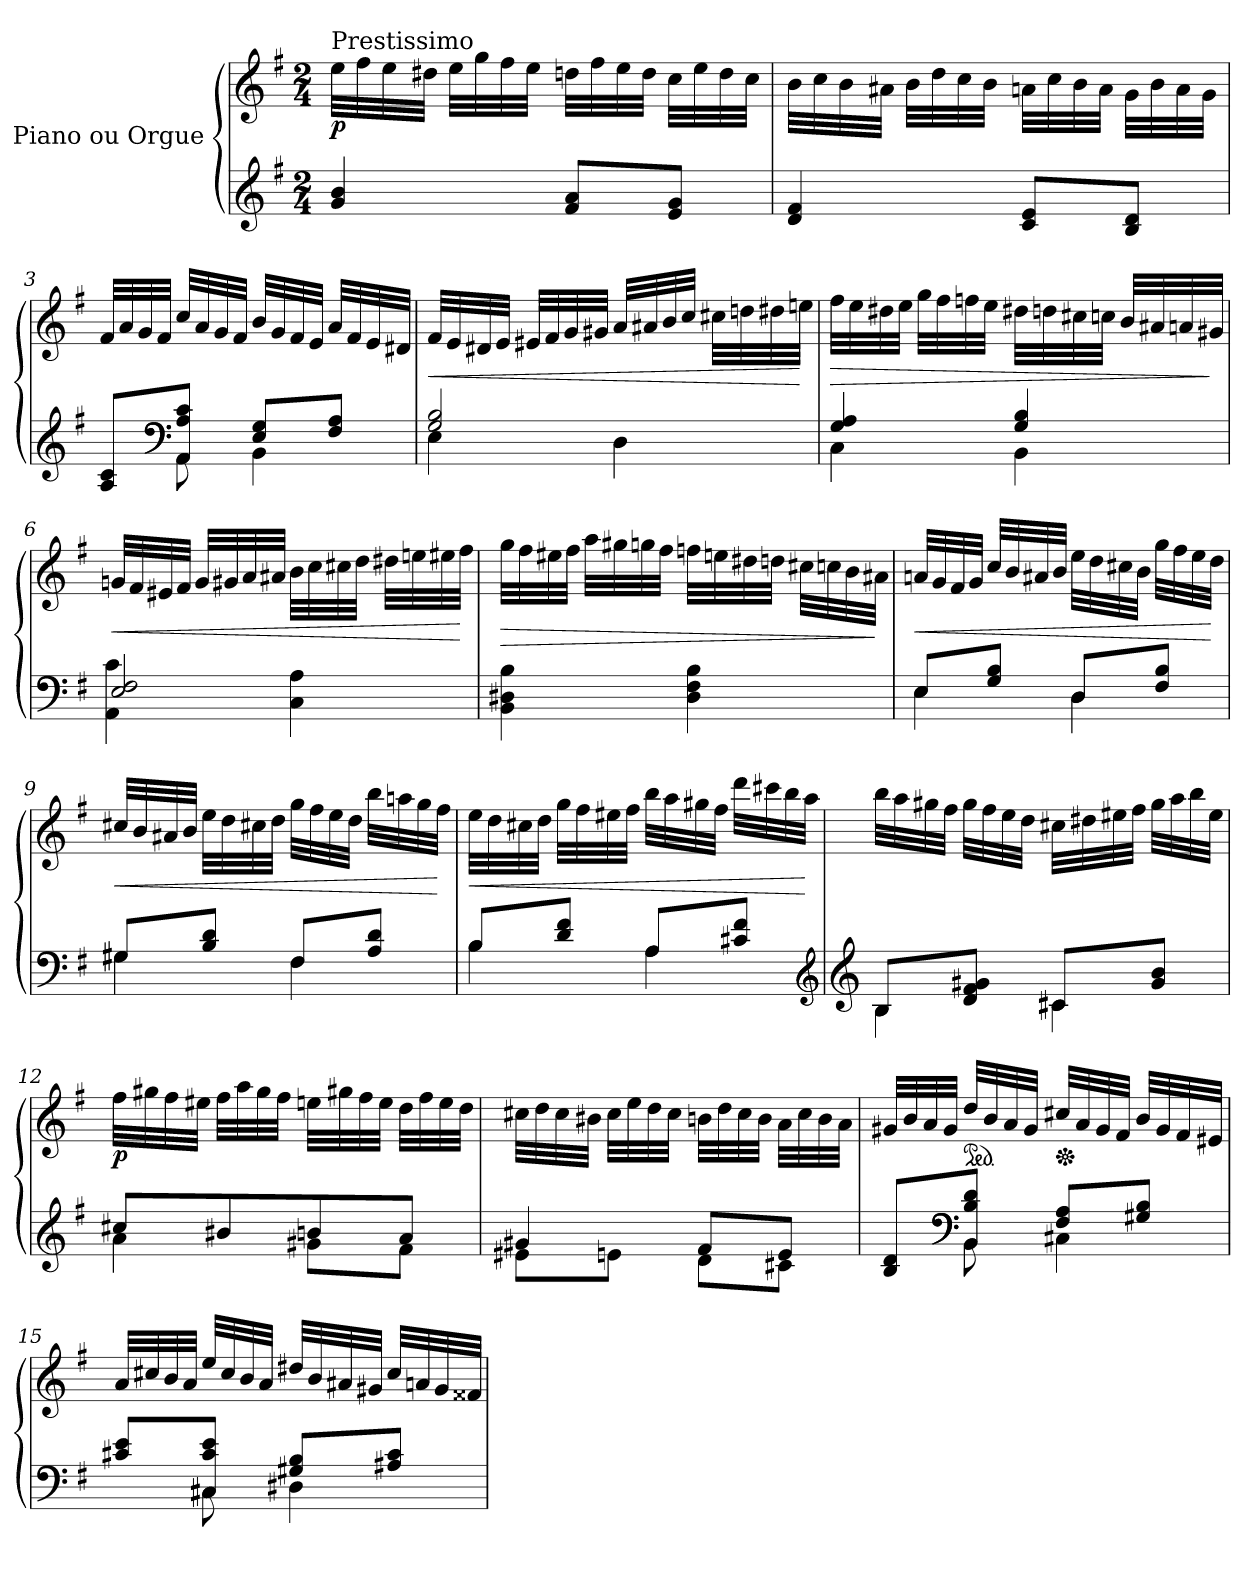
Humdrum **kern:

**kern	**kern	**dynam
*part1	*part1	*part1
*staff2	*staff1	*staff1/2
*I"Piano   ou Orgue	*	*
*	*clefG2	*
*k[f#]	*k[f#]	*
*G:	*G:	*
*M2/4	*M2/4	*
=1	=1	=1
!	!LO:TX:a:t=Prestissimo	!
!	!	!LO:DY:b
4g/ 4b/	32ee\LLL	p
.	32ff#\	.
.	32ee\	.
.	32dd#X\JJJ	.
.	32ee\LLL	.
.	32gg\	.
.	32ff#\	.
.	32ee\JJJ	.
8f#/ 8a/L	32ddn\LLL	.
.	32ff#\	.
.	32ee\	.
.	32dd\JJJ	.
8e/ 8g/J	32cc\LLL	.
.	32ee\	.
.	32dd\	.
.	32cc\JJJ	.
=2	=2	=2
4d/ 4f#/	32b\LLL	.
.	32cc\	.
.	32b\	.
.	32a#X\JJJ	.
.	32b\LLL	.
.	32dd\	.
.	32cc\	.
.	32b\JJJ	.
8c/ 8e/L	32an\LLL	.
.	32cc\	.
.	32b\	.
.	32a\JJJ	.
8B/ 8d/J	32g\LLL	.
.	32b\	.
.	32a\	.
.	32g\JJJ	.
!!LO:LB:g=z
=3	=3	=3
*^	*	*
8A/ 8c/L	8ryy	32f#/LLL	.
.	.	32a/	.
.	.	32g/	.
.	.	32f#/JJJ	.
*clefF4	*	*	*
8AA/ 8A/ 8c/J	8AA\	32cc/LLL	.
.	.	32a/	.
.	.	32g/	.
.	.	32f#/JJJ	.
8E/ 8G/L	4BB\	32b/LLL	.
.	.	32g/	.
.	.	32f#/	.
.	.	32e/JJJ	.
8F#/ 8A/J	.	32a/LLL	.
.	.	32f#/	.
.	.	32e/	.
.	.	32d#X/JJJ	.
=4	=4	=4	=4
!	!	!	!LO:HP:b
2G/ 2B/	4E\	32f#/LLL	<
.	.	32e/	.
.	.	32d#X/	.
.	.	32e/JJJ	.
.	.	32e#X/LLL	.
.	.	32f#/	.
.	.	32g/	.
.	.	32g#X/JJJ	.
.	4D\	32a/LLL	.
.	.	32a#X/	.
.	.	32b/	.
.	.	32cc/JJJ	.
.	.	32cc#X\LLL	.
.	.	32ddn\	.
.	.	32dd#X\	.
.	.	32een\JJJ	[
!!LO:LB:g=z
=5	=5	=5	=5
!	!	!	!LO:HP:b
4G/ 4A/	4C\	32ff#\LLL	>
.	.	32ee\	.
.	.	32dd#X\	.
.	.	32ee\JJJ	.
.	.	32gg\LLL	.
.	.	32ff#\	.
.	.	32ffn\	.
.	.	32ee\JJJ	.
4G/ 4B/	4BB\	32dd#X\LLL	.
.	.	32ddn\	.
.	.	32cc#X\	.
.	.	32ccn\JJJ	.
.	.	32b/LLL	.
.	.	32a#X/	.
.	.	32an/	.
.	.	32g#X/JJJ	]
=6	=6	=6	=6
!	!	!	!LO:HP:b
2E/ 2F#/	4AA\ 4c\	32gn/LLL	<
.	.	32f#/	.
.	.	32e#X/	.
.	.	32f#/JJJ	.
.	.	32g/LLL	.
.	.	32g#X/	.
.	.	32a/	.
.	.	32a#X/JJJ	.
.	4C\ 4A\	32b\LLL	.
.	.	32cc\	.
.	.	32cc#X\	.
.	.	32dd\JJJ	.
.	.	32dd#X\LLL	.
.	.	32een\	.
.	.	32ee#X\	.
.	.	32ff#\JJJ	[
*v	*v	*	*
!!LO:LB:g=z
=7	=7	=7
!	!	!LO:HP:b
4BB\ 4D#X\ 4B\	32gg\LLL	>
.	32ff#\	.
.	32ee#X\	.
.	32ff#\JJJ	.
.	32aa\LLL	.
.	32gg#X\	.
.	32ggn\	.
.	32ff#\JJJ	.
4D#\ 4F#\ 4B\	32ffn\LLL	.
.	32een\	.
.	32dd#X\	.
.	32ddn\JJJ	.
.	32cc#X\LLL	.
.	32ccn\	.
.	32b\	.
.	32a#X\JJJ	]
=8	=8	=8
*^	*	*
!	!	!	!LO:HP:b
8E/L	4E\	32an/LLL	<
.	.	32g/	.
.	.	32f#/	.
.	.	32g/JJJ	.
8G/ 8B/J	.	32cc/LLL	.
.	.	32b/	.
.	.	32a#X/	.
.	.	32b/JJJ	.
8D/L	4D\	32ee\LLL	.
.	.	32dd\	.
.	.	32cc#X\	.
.	.	32b\JJJ	.
8F#/ 8B/J	.	32gg\LLL	.
.	.	32ff#\	.
.	.	32ee\	.
.	.	32dd\JJJ	[
!!LO:LB:g=z
=9	=9	=9	=9
!	!	!	!LO:HP:b
8G#/L	4G#\	32cc#X/LLL	<
.	.	32b/	.
.	.	32a#X/	.
.	.	32b/JJJ	.
8B/ 8d/J	.	32ee\LLL	.
.	.	32dd\	.
.	.	32cc#X\	.
.	.	32dd\JJJ	.
8F#/L	4F#\	32gg\LLL	.
.	.	32ff#\	.
.	.	32ee\	.
.	.	32dd\JJJ	.
8A/ 8d/J	.	32bb\LLL	.
.	.	32aan\	.
.	.	32gg\	.
.	.	32ff#\JJJ	[
=10	=10	=10	=10
!	!	!	!LO:HP:b
8B/L	4B\	32ee\LLL	<
.	.	32dd\	.
.	.	32cc#X\	.
.	.	32dd\JJJ	.
8d/ 8f#/J	.	32gg\LLL	.
.	.	32ff#\	.
.	.	32ee#X\	.
.	.	32ff#\JJJ	.
8A/L	4A\	32bb\LLL	.
.	.	32aa\	.
.	.	32gg#X\	.
.	.	32ff#\JJJ	.
8c#X/ 8f#/J	.	32ddd\LLL	.
.	.	32ccc#X\	.
.	.	32bb\	.
.	.	32aa\JJJ	[
*clefG2	*	*	*
!!LO:PB:g=z
=11	=11	=11	=11
*clefG2	*	*	*
8B/L	4B\	32bb\LLL	.
.	.	32aa\	.
.	.	32gg#X\	.
.	.	32ff#\JJJ	.
8d/ 8f#/ 8g#X/J	.	32gg#\LLL	.
.	.	32ff#\	.
.	.	32ee\	.
.	.	32dd\JJJ	.
8c#/L	4c#X\	32cc#X\LLL	.
.	.	32dd#X\	.
.	.	32ee#X\	.
.	.	32ff#\JJJ	.
8g#/ 8b/J	.	32gg#\LLL	.
.	.	32aa\	.
.	.	32bb\	.
.	.	32ee#\JJJ	.
=12	=12	=12	=12
!	!	!	!LO:DY:b
8cc#X/L	4a\	32ff#\LLL	p
.	.	32gg#X\	.
.	.	32ff#\	.
.	.	32ee#X\JJJ	.
8b#X/	.	32ff#\LLL	.
.	.	32aa\	.
.	.	32gg#\	.
.	.	32ff#\JJJ	.
8bn/	8g#X\L	32een\LLL	.
.	.	32gg#X\	.
.	.	32ff#\	.
.	.	32ee\JJJ	.
8a/J	8f#\J	32dd\LLL	.
.	.	32ff#\	.
.	.	32ee\	.
.	.	32dd\JJJ	.
!!LO:LB:g=z
=13	=13	=13	=13
4g#X/	8e#X\L	32cc#X\LLL	.
.	.	32dd\	.
.	.	32cc#\	.
.	.	32b#X\JJJ	.
.	8en\J	32cc#\LLL	.
.	.	32ee\	.
.	.	32dd\	.
.	.	32cc#\JJJ	.
8f#/L	8d\L	32bn\LLL	.
.	.	32dd\	.
.	.	32cc#\	.
.	.	32b\JJJ	.
8e/J	8c#X\J	32a\LLL	.
.	.	32cc#\	.
.	.	32b\	.
.	.	32a\JJJ	.
=14	=14	=14	=14
8B/ 8d/L	8ryy	32g#X/LLL	.
.	.	32b/	.
.	.	32a/	.
.	.	32g#/JJJ	.
*clefF4	*	*	*
*	*	*ped	*
8BB/ 8B/ 8d/J	8BB\	32dd/LLL	.
.	.	32b/	.
.	.	32a/	.
.	.	32g#/JJJ	.
*	*	*Xped	*
8F#/ 8A/L	4C#X\	32cc#X/LLL	.
.	.	32a/	.
.	.	32g#/	.
.	.	32f#/JJJ	.
8G#X/ 8B/J	.	32b/LLL	.
.	.	32g#/	.
.	.	32f#/	.
.	.	32e#X/JJJ	.
!!LO:LB:g=z
=15	=15	=15	=15
8c#X/ 8e/L	8ryy	32a/LLL	.
.	.	32cc#X/	.
.	.	32b/	.
.	.	32a/JJJ	.
8C#X/ 8c#/ 8e/J	8C#\	32ee/LLL	.
.	.	32cc#/	.
.	.	32b/	.
.	.	32a/JJJ	.
8G#X/ 8B/L	4D#X\	32dd#X/LLL	.
.	.	32b/	.
.	.	32a#X/	.
.	.	32g#X/JJJ	.
8A#X/ 8c#/J	.	32cc#/LLL	.
.	.	32an/	.
.	.	32g#/	.
.	.	32f##X/JJJ	.
*v	*v	*	*
=	=	=
*-	*-	*-
